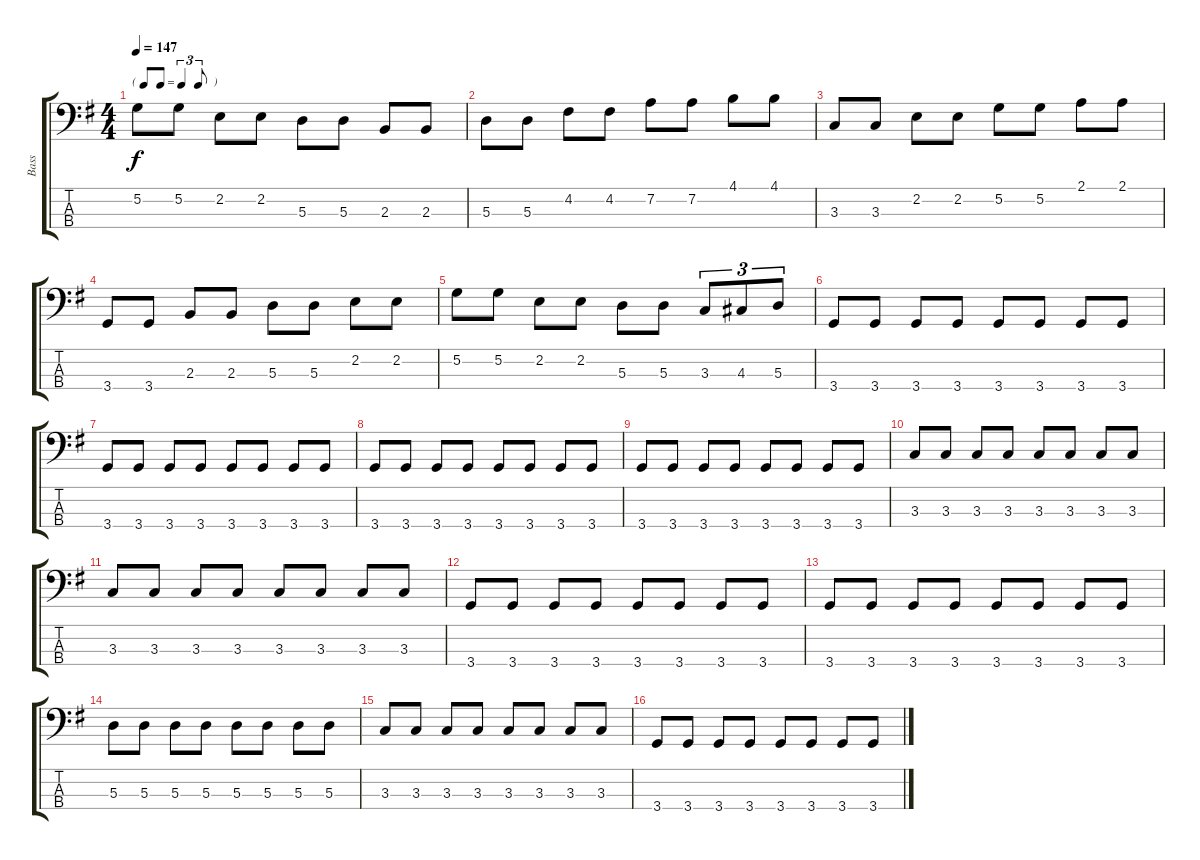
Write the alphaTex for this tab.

\track ("Bass" "Bass") {instrument electricbassfinger}
\staff {score tabs}
\tuning (G2 D2 A1 E1) {hide}
\ts (4 4)
\tf triplet8th
\tempo 147
\clef f4
\ks g
5.2.8{dy f} 5.2.8 2.2.8 2.2.8 5.3.8 5.3.8 2.3.8 2.3.8 |
5.3.8 5.3.8 4.2.8 4.2.8 7.2.8 7.2.8 4.1.8 4.1.8 |
3.3.8 3.3.8 2.2.8 2.2.8 5.2.8 5.2.8 2.1.8 2.1.8 |
3.4.8 3.4.8 2.3.8 2.3.8 5.3.8 5.3.8 2.2.8 2.2.8 |
5.2.8 5.2.8 2.2.8 2.2.8 5.3.8 5.3.8 3.3.8{tu (3 2)} 4.3.8{tu (3 2)} 5.3.8{tu (3 2)} |
3.4.8 3.4.8 3.4.8 3.4.8 3.4.8 3.4.8 3.4.8 3.4.8 |
3.4.8 3.4.8 3.4.8 3.4.8 3.4.8 3.4.8 3.4.8 3.4.8 |
3.4.8 3.4.8 3.4.8 3.4.8 3.4.8 3.4.8 3.4.8 3.4.8 |
3.4.8 3.4.8 3.4.8 3.4.8 3.4.8 3.4.8 3.4.8 3.4.8 |
3.3.8 3.3.8 3.3.8 3.3.8 3.3.8 3.3.8 3.3.8 3.3.8 |
3.3.8 3.3.8 3.3.8 3.3.8 3.3.8 3.3.8 3.3.8 3.3.8 |
3.4.8 3.4.8 3.4.8 3.4.8 3.4.8 3.4.8 3.4.8 3.4.8 |
3.4.8 3.4.8 3.4.8 3.4.8 3.4.8 3.4.8 3.4.8 3.4.8 |
5.3.8 5.3.8 5.3.8 5.3.8 5.3.8 5.3.8 5.3.8 5.3.8 |
3.3.8 3.3.8 3.3.8 3.3.8 3.3.8 3.3.8 3.3.8 3.3.8 |
3.4.8 3.4.8 3.4.8 3.4.8 3.4.8 3.4.8 3.4.8 3.4.8
